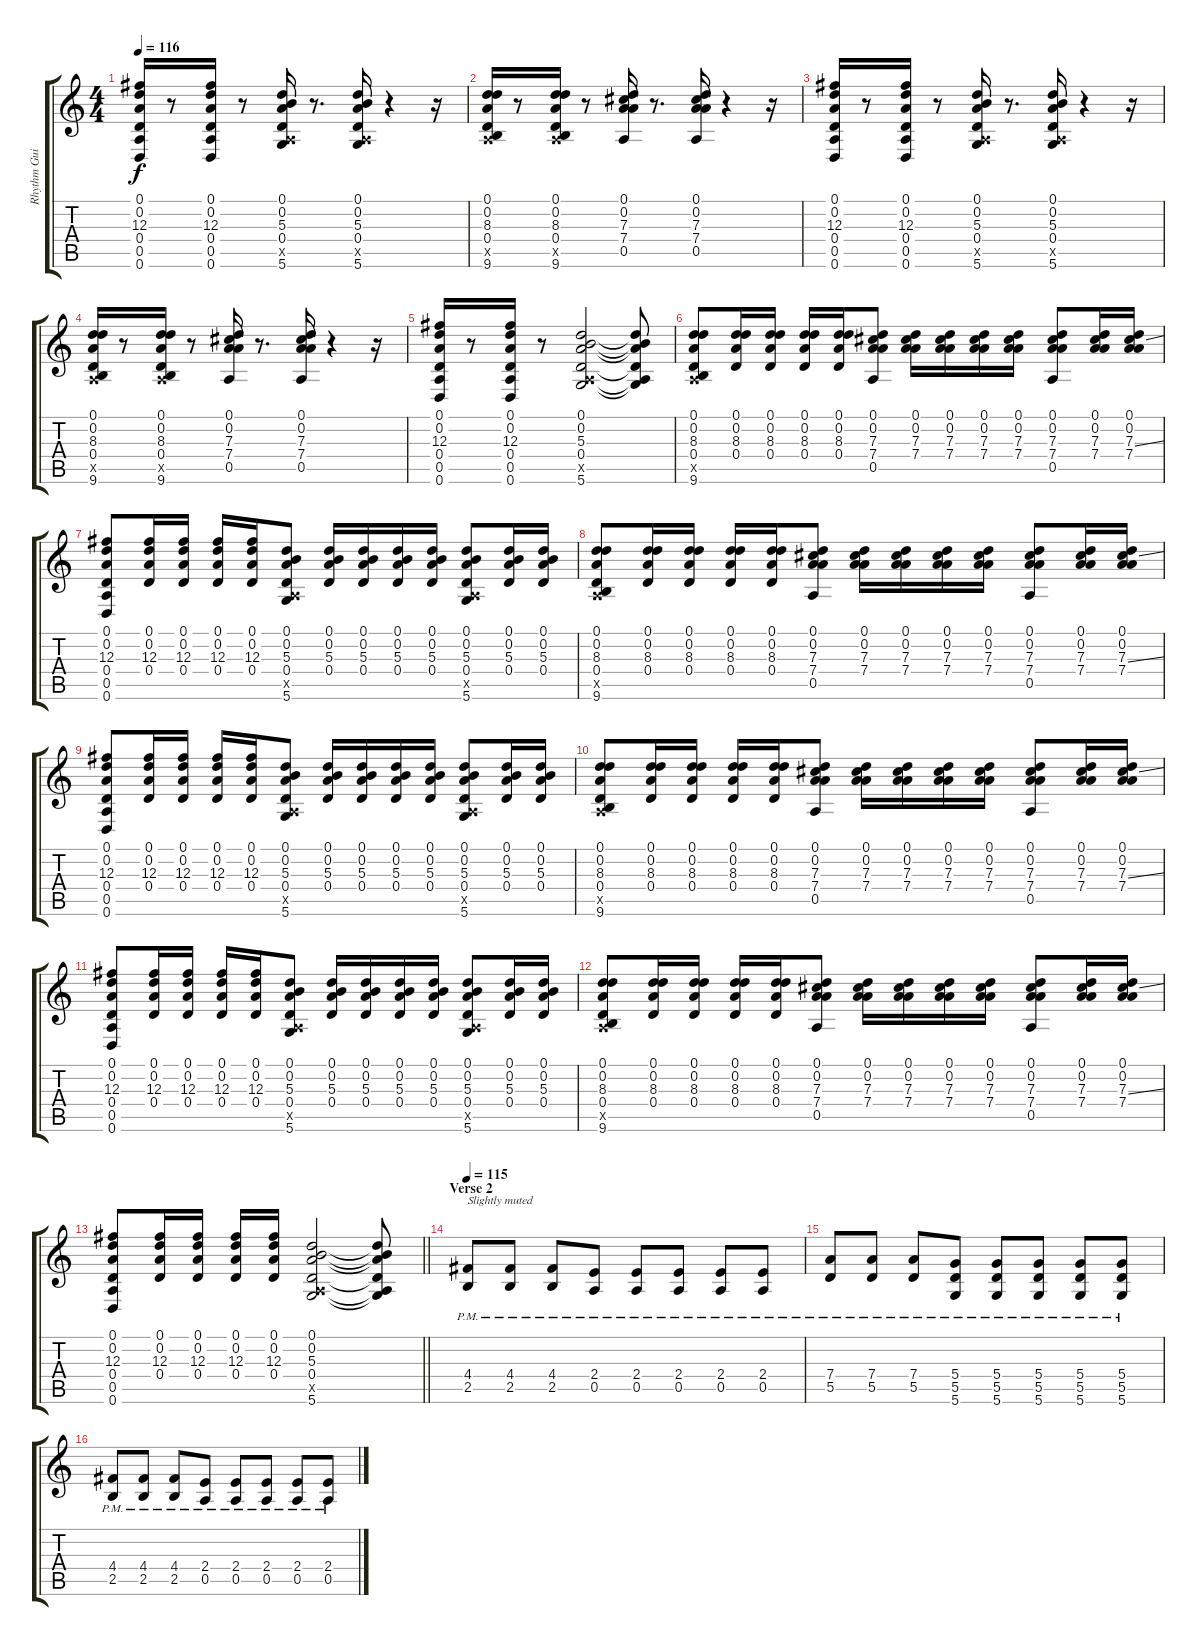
\track ("Rhythm Guitar" "Rhythm Gui") {instrument acousticguitarsteel}
\staff {score tabs}
\tuning (D4 A3 Gb3 D3 A2 D2) {hide}
\ts (4 4)
\tempo 116
\clef g2
\ks c
(0.1 0.2 12.3 0.4 0.5 0.6).16{dy f} r.8 (0.1 0.2 12.3 0.4 0.5 0.6).16 r.8 (0.1 0.2 5.3 0.4 0.5{x} 5.6).16 r.8{d} (0.1 0.2 5.3 0.4 0.5{x} 5.6).16 r.4 r.16 |
(0.1 0.2 8.3 0.4 0.5{x} 9.6).16 r.8 (0.1 0.2 8.3 0.4 0.5{x} 9.6).16 r.8 (0.1 0.2 7.3 7.4 0.5).16 r.8{d} (0.1 0.2 7.3 7.4 0.5).16 r.4 r.16 |
(0.1 0.2 12.3 0.4 0.5 0.6).16 r.8 (0.1 0.2 12.3 0.4 0.5 0.6).16 r.8 (0.1 0.2 5.3 0.4 0.5{x} 5.6).16 r.8{d} (0.1 0.2 5.3 0.4 0.5{x} 5.6).16 r.4 r.16 |
(0.1 0.2 8.3 0.4 0.5{x} 9.6).16 r.8 (0.1 0.2 8.3 0.4 0.5{x} 9.6).16 r.8 (0.1 0.2 7.3 7.4 0.5).16 r.8{d} (0.1 0.2 7.3 7.4 0.5).16 r.4 r.16 |
(0.1 0.2 12.3 0.4 0.5 0.6).16 r.8 (0.1 0.2 12.3 0.4 0.5 0.6).16 r.8 (0.1 0.2 5.3 0.4 0.5{x} 5.6).2 (0.1{t} 0.2{t} 5.3{t} 0.4{t} 0.5{t} 5.6{t}).8 |
(0.1 0.2 8.3 0.4 0.5{x} 9.6).8 (0.1 0.2 8.3 0.4).16 (0.1 0.2 8.3 0.4).16 (0.1 0.2 8.3 0.4).16 (0.1 0.2 8.3 0.4).16 (0.1 0.2 7.3 7.4 0.5).8 (0.1 0.2 7.3 7.4).16 (0.1 0.2 7.3 7.4).16 (0.1 0.2 7.3 7.4).16 (0.1 0.2 7.3 7.4).16 (0.1 0.2 7.3 7.4 0.5).8 (0.1 0.2 7.3 7.4).16 (0.1 0.2 7.3{ss} 7.4).16 |
(0.1 0.2 12.3 0.4 0.5 0.6).8 (0.1 0.2 12.3 0.4).16 (0.1 0.2 12.3 0.4).16 (0.1 0.2 12.3 0.4).16 (0.1 0.2 12.3 0.4).16 (0.1 0.2 5.3 0.4 0.5{x} 5.6).8 (0.1 0.2 5.3 0.4).16 (0.1 0.2 5.3 0.4).16 (0.1 0.2 5.3 0.4).16 (0.1 0.2 5.3 0.4).16 (0.1 0.2 5.3 0.4 0.5{x} 5.6).8 (0.1 0.2 5.3 0.4).16 (0.1 0.2 5.3 0.4).16 |
(0.1 0.2 8.3 0.4 0.5{x} 9.6).8 (0.1 0.2 8.3 0.4).16 (0.1 0.2 8.3 0.4).16 (0.1 0.2 8.3 0.4).16 (0.1 0.2 8.3 0.4).16 (0.1 0.2 7.3 7.4 0.5).8 (0.1 0.2 7.3 7.4).16 (0.1 0.2 7.3 7.4).16 (0.1 0.2 7.3 7.4).16 (0.1 0.2 7.3 7.4).16 (0.1 0.2 7.3 7.4 0.5).8 (0.1 0.2 7.3 7.4).16 (0.1 0.2 7.3{ss} 7.4).16 |
(0.1 0.2 12.3 0.4 0.5 0.6).8 (0.1 0.2 12.3 0.4).16 (0.1 0.2 12.3 0.4).16 (0.1 0.2 12.3 0.4).16 (0.1 0.2 12.3 0.4).16 (0.1 0.2 5.3 0.4 0.5{x} 5.6).8 (0.1 0.2 5.3 0.4).16 (0.1 0.2 5.3 0.4).16 (0.1 0.2 5.3 0.4).16 (0.1 0.2 5.3 0.4).16 (0.1 0.2 5.3 0.4 0.5{x} 5.6).8 (0.1 0.2 5.3 0.4).16 (0.1 0.2 5.3 0.4).16 |
(0.1 0.2 8.3 0.4 0.5{x} 9.6).8 (0.1 0.2 8.3 0.4).16 (0.1 0.2 8.3 0.4).16 (0.1 0.2 8.3 0.4).16 (0.1 0.2 8.3 0.4).16 (0.1 0.2 7.3 7.4 0.5).8 (0.1 0.2 7.3 7.4).16 (0.1 0.2 7.3 7.4).16 (0.1 0.2 7.3 7.4).16 (0.1 0.2 7.3 7.4).16 (0.1 0.2 7.3 7.4 0.5).8 (0.1 0.2 7.3 7.4).16 (0.1 0.2 7.3{ss} 7.4).16 |
(0.1 0.2 12.3 0.4 0.5 0.6).8 (0.1 0.2 12.3 0.4).16 (0.1 0.2 12.3 0.4).16 (0.1 0.2 12.3 0.4).16 (0.1 0.2 12.3 0.4).16 (0.1 0.2 5.3 0.4 0.5{x} 5.6).8 (0.1 0.2 5.3 0.4).16 (0.1 0.2 5.3 0.4).16 (0.1 0.2 5.3 0.4).16 (0.1 0.2 5.3 0.4).16 (0.1 0.2 5.3 0.4 0.5{x} 5.6).8 (0.1 0.2 5.3 0.4).16 (0.1 0.2 5.3 0.4).16 |
(0.1 0.2 8.3 0.4 0.5{x} 9.6).8 (0.1 0.2 8.3 0.4).16 (0.1 0.2 8.3 0.4).16 (0.1 0.2 8.3 0.4).16 (0.1 0.2 8.3 0.4).16 (0.1 0.2 7.3 7.4 0.5).8 (0.1 0.2 7.3 7.4).16 (0.1 0.2 7.3 7.4).16 (0.1 0.2 7.3 7.4).16 (0.1 0.2 7.3 7.4).16 (0.1 0.2 7.3 7.4 0.5).8 (0.1 0.2 7.3 7.4).16 (0.1 0.2 7.3{ss} 7.4).16 |
\barLineRight lightlight
(0.1 0.2 12.3 0.4 0.5 0.6).8 (0.1 0.2 12.3 0.4).16 (0.1 0.2 12.3 0.4).16 (0.1 0.2 12.3 0.4).16 (0.1 0.2 12.3 0.4).16 (0.1 0.2 5.3 0.4 0.5{x} 5.6).2 (0.1{t} 0.2{t} 5.3{t} 0.4{t} 0.5{t} 5.6{t}).8 |
\section ("" "Verse 2")
\tempo 115
(4.4{pm} 2.5{pm}).8{txt "Slightly muted"} (4.4{pm} 2.5{pm}).8 (4.4{pm} 2.5{pm}).8 (2.4{pm} 0.5{pm}).8 (2.4{pm} 0.5{pm}).8 (2.4{pm} 0.5{pm}).8 (2.4{pm} 0.5{pm}).8 (2.4{pm} 0.5{pm}).8 |
(7.4{pm} 5.5{pm}).8 (7.4{pm} 5.5{pm}).8 (7.4{pm} 5.5{pm}).8 (5.4{pm} 5.5{pm} 5.6{pm}).8 (5.4{pm} 5.5{pm} 5.6{pm}).8 (5.4{pm} 5.5{pm} 5.6{pm}).8 (5.4{pm} 5.5{pm} 5.6{pm}).8 (5.4{pm} 5.5{pm} 5.6{pm}).8 |
(4.4{pm} 2.5{pm}).8 (4.4{pm} 2.5{pm}).8 (4.4{pm} 2.5{pm}).8 (2.4{pm} 0.5{pm}).8 (2.4{pm} 0.5{pm}).8 (2.4{pm} 0.5{pm}).8 (2.4{pm} 0.5{pm}).8 (2.4{pm} 0.5{pm}).8
